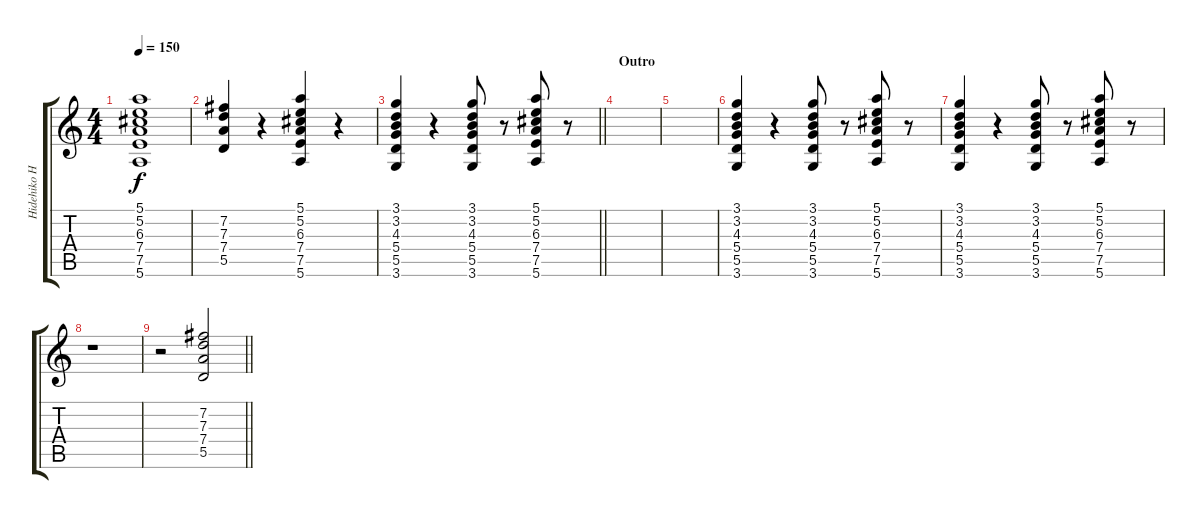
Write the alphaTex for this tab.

\track ("Hidehiko Hoshino" "Hidehiko H") {instrument electricguitarjazz}
\staff {score tabs}
\tuning (E4 B3 G3 D3 A2 E2) {hide}
\ts (4 4)
\tempo 150
\clef g2
\ks c
(5.1 5.2 6.3 7.4 7.5 5.6).1{dy f} |
(7.2 7.3 7.4 5.5).4 r.4 (5.1 5.2 6.3 7.4 7.5 5.6).4 r.4 |
\barLineRight lightlight
(3.1 3.2 4.3 5.4 5.5 3.6).4 r.4 (3.1 3.2 4.3 5.4 5.5 3.6).8 r.8 (5.1 5.2 6.3 7.4 7.5 5.6).8 r.8 |
\section ("" "Outro")
|
|
(3.1 3.2 4.3 5.4 5.5 3.6).4 r.4 (3.1 3.2 4.3 5.4 5.5 3.6).8 r.8 (5.1 5.2 6.3 7.4 7.5 5.6).8 r.8 |
(3.1 3.2 4.3 5.4 5.5 3.6).4 r.4 (3.1 3.2 4.3 5.4 5.5 3.6).8 r.8 (5.1 5.2 6.3 7.4 7.5 5.6).8 r.8 |
r.1 |
\barLineRight lightlight
r.2 (7.2 7.3 7.4 5.5).2
